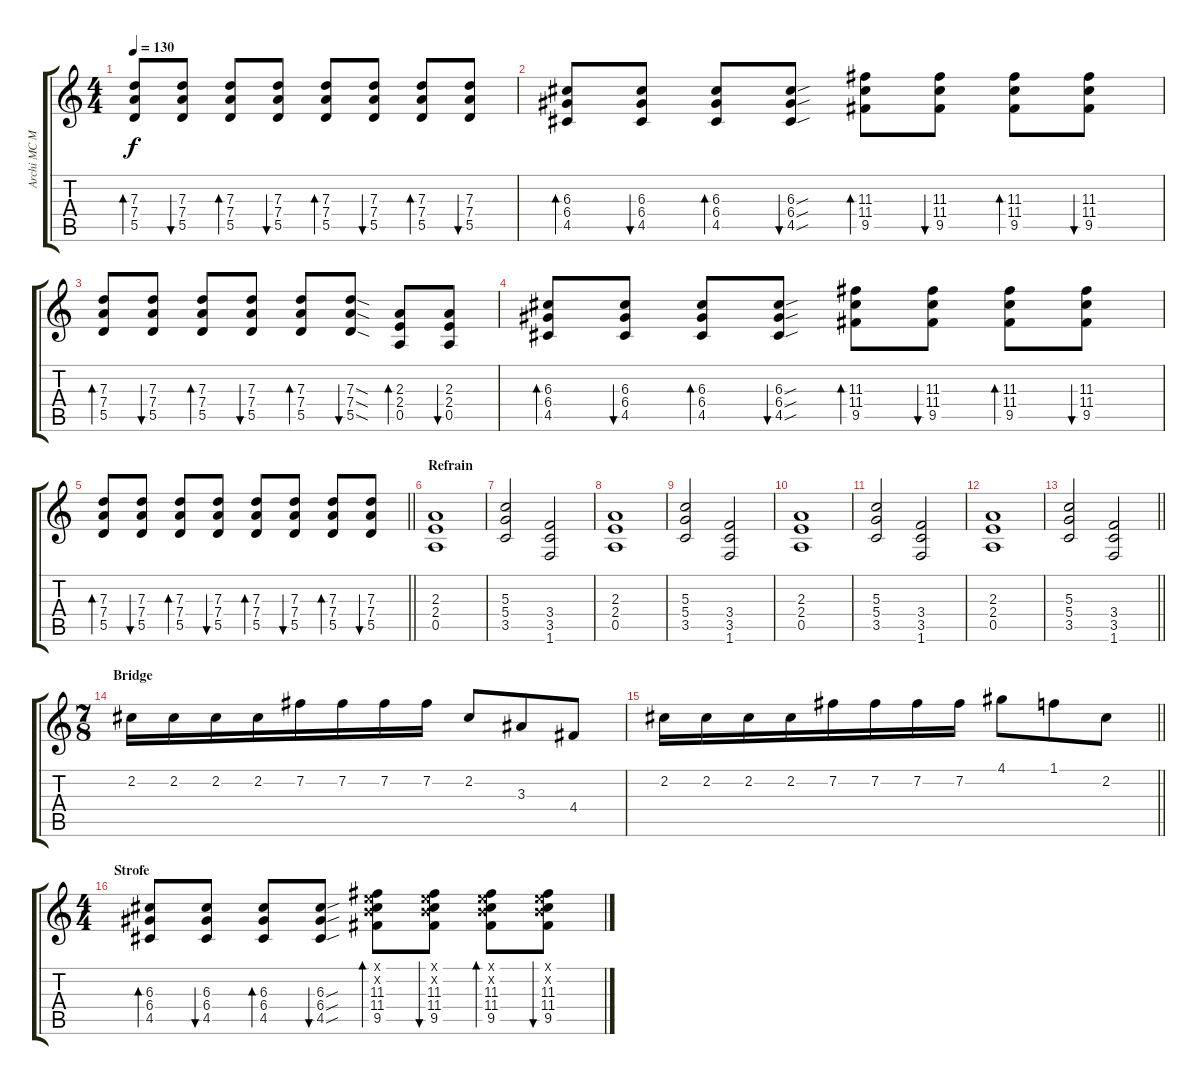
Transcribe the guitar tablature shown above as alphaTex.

\track ("Archi MC Motherfucka Alert" "Archi MC M") {instrument overdrivenguitar}
\staff {score tabs}
\tuning (E4 B3 G3 D3 A2 E2) {hide}
\ts (4 4)
\tempo 130
\clef g2
\ks c
(7.3 7.4 5.5).8{bd 30 dy f} (7.3 7.4 5.5).8{bu 30} (7.3 7.4 5.5).8{bd 30} (7.3 7.4 5.5).8{bu 30} (7.3 7.4 5.5).8{bd 30} (7.3 7.4 5.5).8{bu 30} (7.3 7.4 5.5).8{bd 30} (7.3 7.4 5.5).8{bu 30} |
(6.3 6.4 4.5).8{bd 30} (6.3 6.4 4.5).8{bu 30} (6.3 6.4 4.5).8{bd 30} (6.3{sou} 6.4{sou} 4.5{sou}).8{bu 30} (11.3 11.4 9.5).8{bd 30} (11.3 11.4 9.5).8{bu 30} (11.3 11.4 9.5).8{bd 30} (11.3 11.4 9.5).8{bu 30} |
(7.3 7.4 5.5).8{bd 30} (7.3 7.4 5.5).8{bu 30} (7.3 7.4 5.5).8{bd 30} (7.3 7.4 5.5).8{bu 30} (7.3 7.4 5.5).8{bd 30} (7.3{sod} 7.4{sod} 5.5{sod}).8{bu 30} (2.3 2.4 0.5).8{bd 30} (2.3 2.4 0.5).8{bu 30} |
(6.3 6.4 4.5).8{bd 30} (6.3 6.4 4.5).8{bu 30} (6.3 6.4 4.5).8{bd 30} (6.3{sou} 6.4{sou} 4.5{sou}).8{bu 30} (11.3 11.4 9.5).8{bd 30} (11.3 11.4 9.5).8{bu 30} (11.3 11.4 9.5).8{bd 30} (11.3 11.4 9.5).8{bu 30} |
\barLineRight lightlight
(7.3 7.4 5.5).8{bd 30} (7.3 7.4 5.5).8{bu 30} (7.3 7.4 5.5).8{bd 30} (7.3 7.4 5.5).8{bu 30} (7.3 7.4 5.5).8{bd 30} (7.3 7.4 5.5).8{bu 30} (7.3 7.4 5.5).8{bd 30} (7.3 7.4 5.5).8{bu 30} |
\section ("" "Refrain")
(2.3 2.4 0.5).1 |
(5.3 5.4 3.5).2 (3.4 3.5 1.6).2 |
(2.3 2.4 0.5).1 |
(5.3 5.4 3.5).2 (3.4 3.5 1.6).2 |
(2.3 2.4 0.5).1 |
(5.3 5.4 3.5).2 (3.4 3.5 1.6).2 |
(2.3 2.4 0.5).1 |
\barLineRight lightlight
(5.3 5.4 3.5).2 (3.4 3.5 1.6).2 |
\ts (7 8)
\section ("" "Bridge")
2.2.16 2.2.16 2.2.16 2.2.16 7.2.16 7.2.16 7.2.16 7.2.16 2.2.8 3.3.8 4.4.8 |
\barLineRight lightlight
2.2.16 2.2.16 2.2.16 2.2.16 7.2.16 7.2.16 7.2.16 7.2.16 4.1.8 1.1.8 2.2.8 |
\ts (4 4)
\section ("" "Strofe")
(6.3 6.4 4.5).8{bd 30} (6.3 6.4 4.5).8{bu 30} (6.3 6.4 4.5).8{bd 30} (6.3{sou} 6.4{sou} 4.5{sou}).8{bu 30} (0.1{x} 0.2{x} 11.3 11.4 9.5).8{bd 30} (0.1{x} 0.2{x} 11.3 11.4 9.5).8{bu 30} (0.1{x} 0.2{x} 11.3 11.4 9.5).8{bd 30} (0.1{x} 0.2{x} 11.3 11.4 9.5).8{bu 30}
